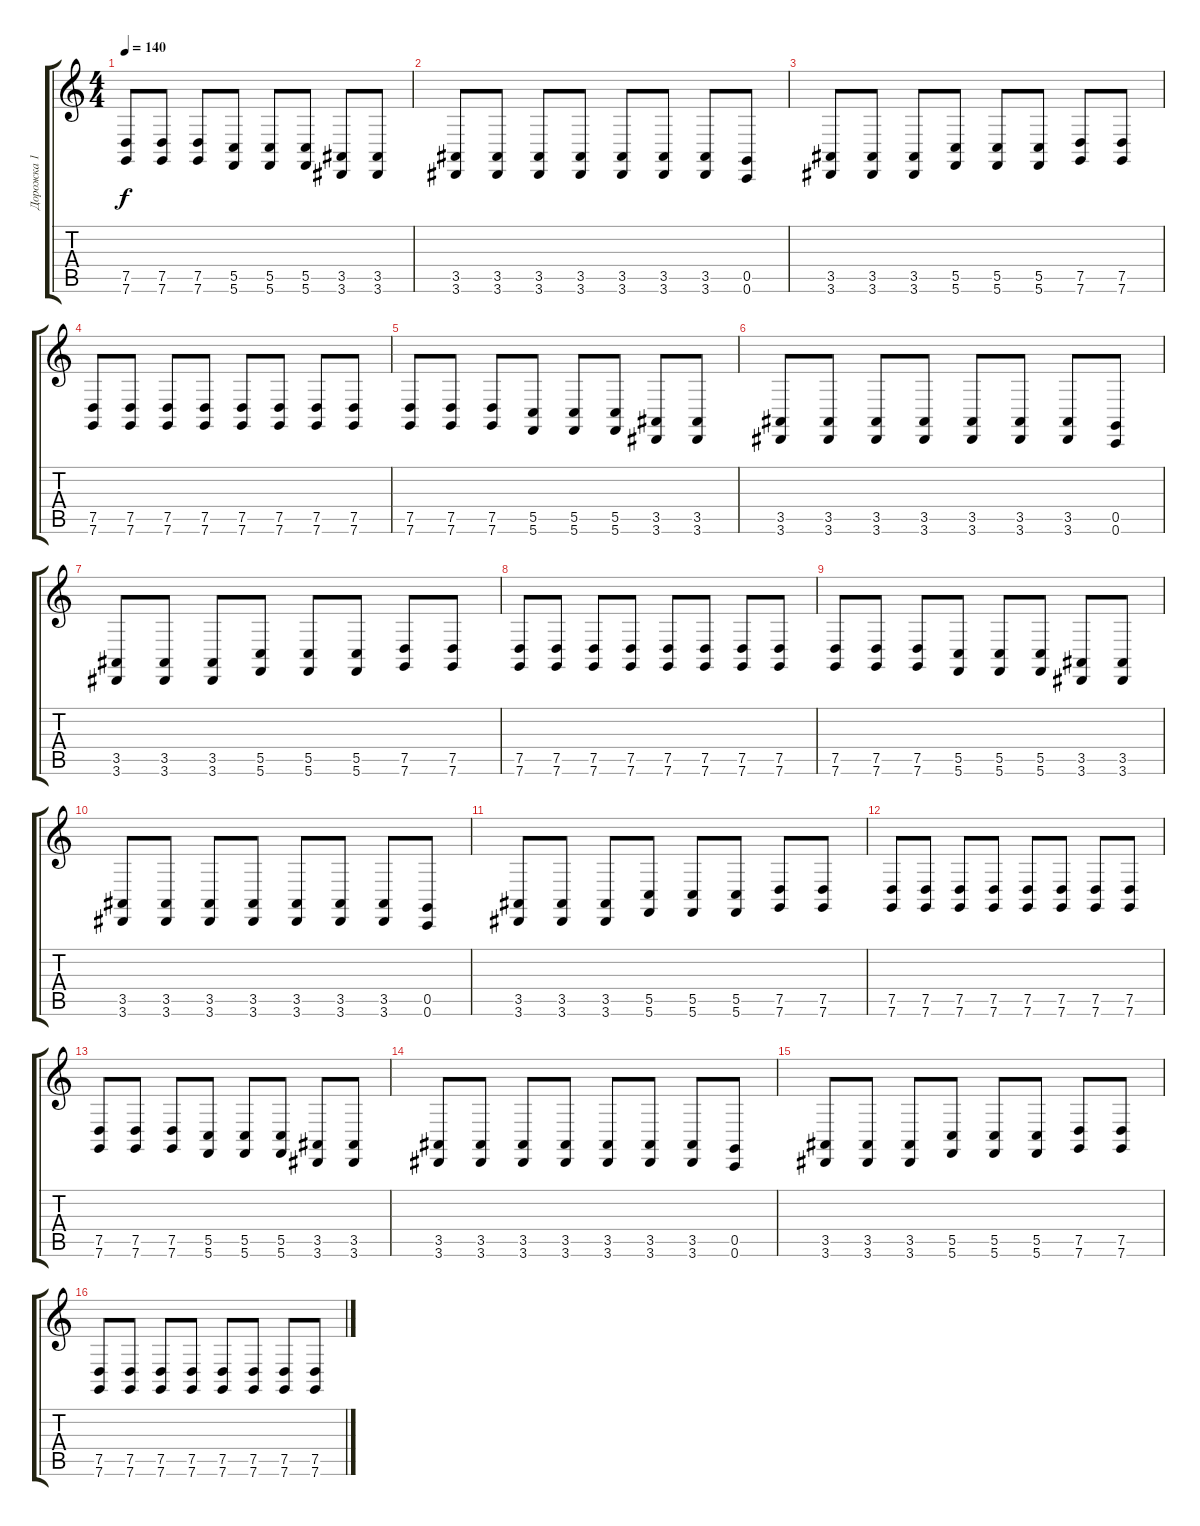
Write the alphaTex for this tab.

\track ("Дорожка 1" "Дорожка 1") {instrument lead2sawtooth}
\staff {score tabs}
\tuning (D4 A3 F3 C3 G2 C2) {hide}
\ts (4 4)
\tempo 140
\clef g2
\ks c
(7.5 7.6).8{dy f instrument distortionguitar} (7.5 7.6).8 (7.5 7.6).8 (5.5 5.6).8 (5.5 5.6).8 (5.5 5.6).8 (3.5 3.6).8 (3.5 3.6).8 |
(3.5 3.6).8 (3.5 3.6).8 (3.5 3.6).8 (3.5 3.6).8 (3.5 3.6).8 (3.5 3.6).8 (3.5 3.6).8 (0.5 0.6).8 |
(3.5 3.6).8 (3.5 3.6).8 (3.5 3.6).8 (5.5 5.6).8 (5.5 5.6).8 (5.5 5.6).8 (7.5 7.6).8 (7.5 7.6).8 |
(7.5 7.6).8 (7.5 7.6).8 (7.5 7.6).8 (7.5 7.6).8 (7.5 7.6).8 (7.5 7.6).8 (7.5 7.6).8 (7.5 7.6).8 |
(7.5 7.6).8 (7.5 7.6).8 (7.5 7.6).8 (5.5 5.6).8 (5.5 5.6).8 (5.5 5.6).8 (3.5 3.6).8 (3.5 3.6).8 |
(3.5 3.6).8 (3.5 3.6).8 (3.5 3.6).8 (3.5 3.6).8 (3.5 3.6).8 (3.5 3.6).8 (3.5 3.6).8 (0.5 0.6).8 |
(3.5 3.6).8 (3.5 3.6).8 (3.5 3.6).8 (5.5 5.6).8 (5.5 5.6).8 (5.5 5.6).8 (7.5 7.6).8 (7.5 7.6).8 |
(7.5 7.6).8 (7.5 7.6).8 (7.5 7.6).8 (7.5 7.6).8 (7.5 7.6).8 (7.5 7.6).8 (7.5 7.6).8 (7.5 7.6).8 |
(7.5 7.6).8 (7.5 7.6).8 (7.5 7.6).8 (5.5 5.6).8 (5.5 5.6).8 (5.5 5.6).8 (3.5 3.6).8 (3.5 3.6).8 |
(3.5 3.6).8 (3.5 3.6).8 (3.5 3.6).8 (3.5 3.6).8 (3.5 3.6).8 (3.5 3.6).8 (3.5 3.6).8 (0.5 0.6).8 |
(3.5 3.6).8 (3.5 3.6).8 (3.5 3.6).8 (5.5 5.6).8 (5.5 5.6).8 (5.5 5.6).8 (7.5 7.6).8 (7.5 7.6).8 |
(7.5 7.6).8 (7.5 7.6).8 (7.5 7.6).8 (7.5 7.6).8 (7.5 7.6).8 (7.5 7.6).8 (7.5 7.6).8 (7.5 7.6).8 |
(7.5 7.6).8 (7.5 7.6).8 (7.5 7.6).8 (5.5 5.6).8 (5.5 5.6).8 (5.5 5.6).8 (3.5 3.6).8 (3.5 3.6).8 |
(3.5 3.6).8 (3.5 3.6).8 (3.5 3.6).8 (3.5 3.6).8 (3.5 3.6).8 (3.5 3.6).8 (3.5 3.6).8 (0.5 0.6).8 |
(3.5 3.6).8 (3.5 3.6).8 (3.5 3.6).8 (5.5 5.6).8 (5.5 5.6).8 (5.5 5.6).8 (7.5 7.6).8 (7.5 7.6).8 |
(7.5 7.6).8 (7.5 7.6).8 (7.5 7.6).8 (7.5 7.6).8 (7.5 7.6).8 (7.5 7.6).8 (7.5 7.6).8 (7.5 7.6).8
